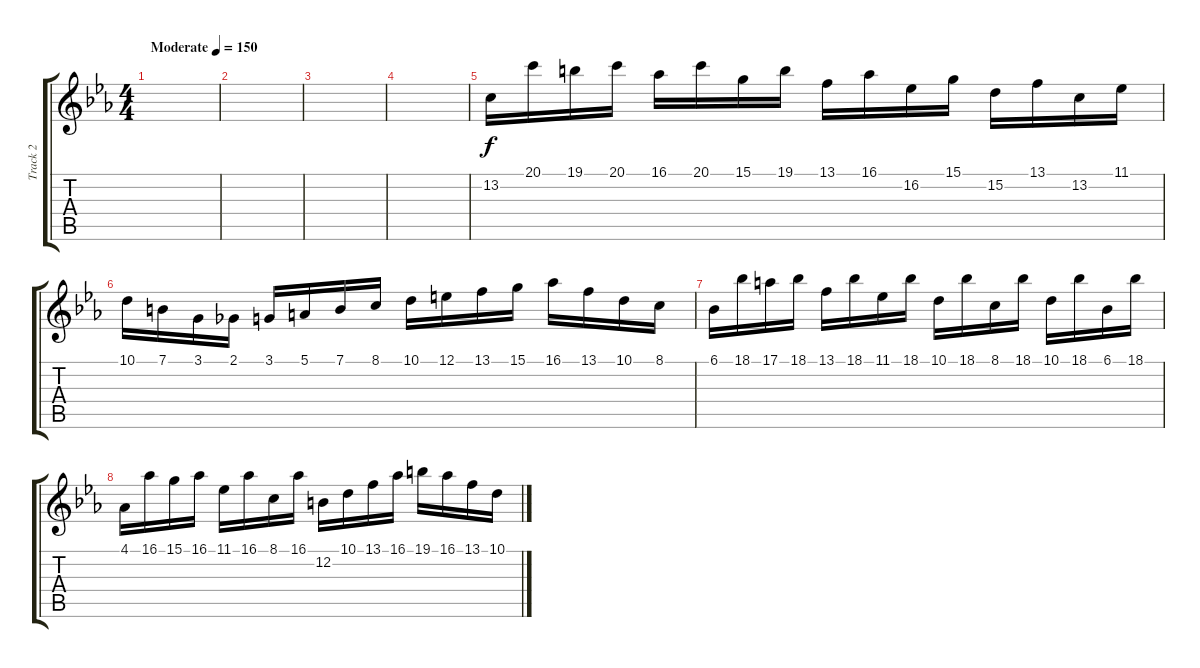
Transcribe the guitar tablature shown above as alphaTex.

\track ("Track 2" "Track 2") {instrument tremolostrings}
\staff {score tabs}
\tuning (E4 B3 G3 D3 A2 E2) {hide}
\ts (4 4)
\tempo (150 "Moderate")
\clef g2
\ks cminor
|
|
|
|
13.2.16 20.1.16 19.1.16 20.1.16 16.1.16 20.1.16 15.1.16 19.1.16 13.1.16 16.1.16 16.2.16 15.1.16 15.2.16 13.1.16 13.2.16 11.1.16 |
10.1.16 7.1.16 3.1.16 2.1.16 3.1.16 5.1.16 7.1.16 8.1.16 10.1.16 12.1.16 13.1.16 15.1.16 16.1.16 13.1.16 10.1.16 8.1.16 |
6.1.16 18.1.16 17.1.16 18.1.16 13.1.16 18.1.16 11.1.16 18.1.16 10.1.16 18.1.16 8.1.16 18.1.16 10.1.16 18.1.16 6.1.16 18.1.16 |
4.1.16 16.1.16 15.1.16 16.1.16 11.1.16 16.1.16 8.1.16 16.1.16 12.2.16 10.1.16 13.1.16 16.1.16 19.1.16 16.1.16 13.1.16 10.1.16
